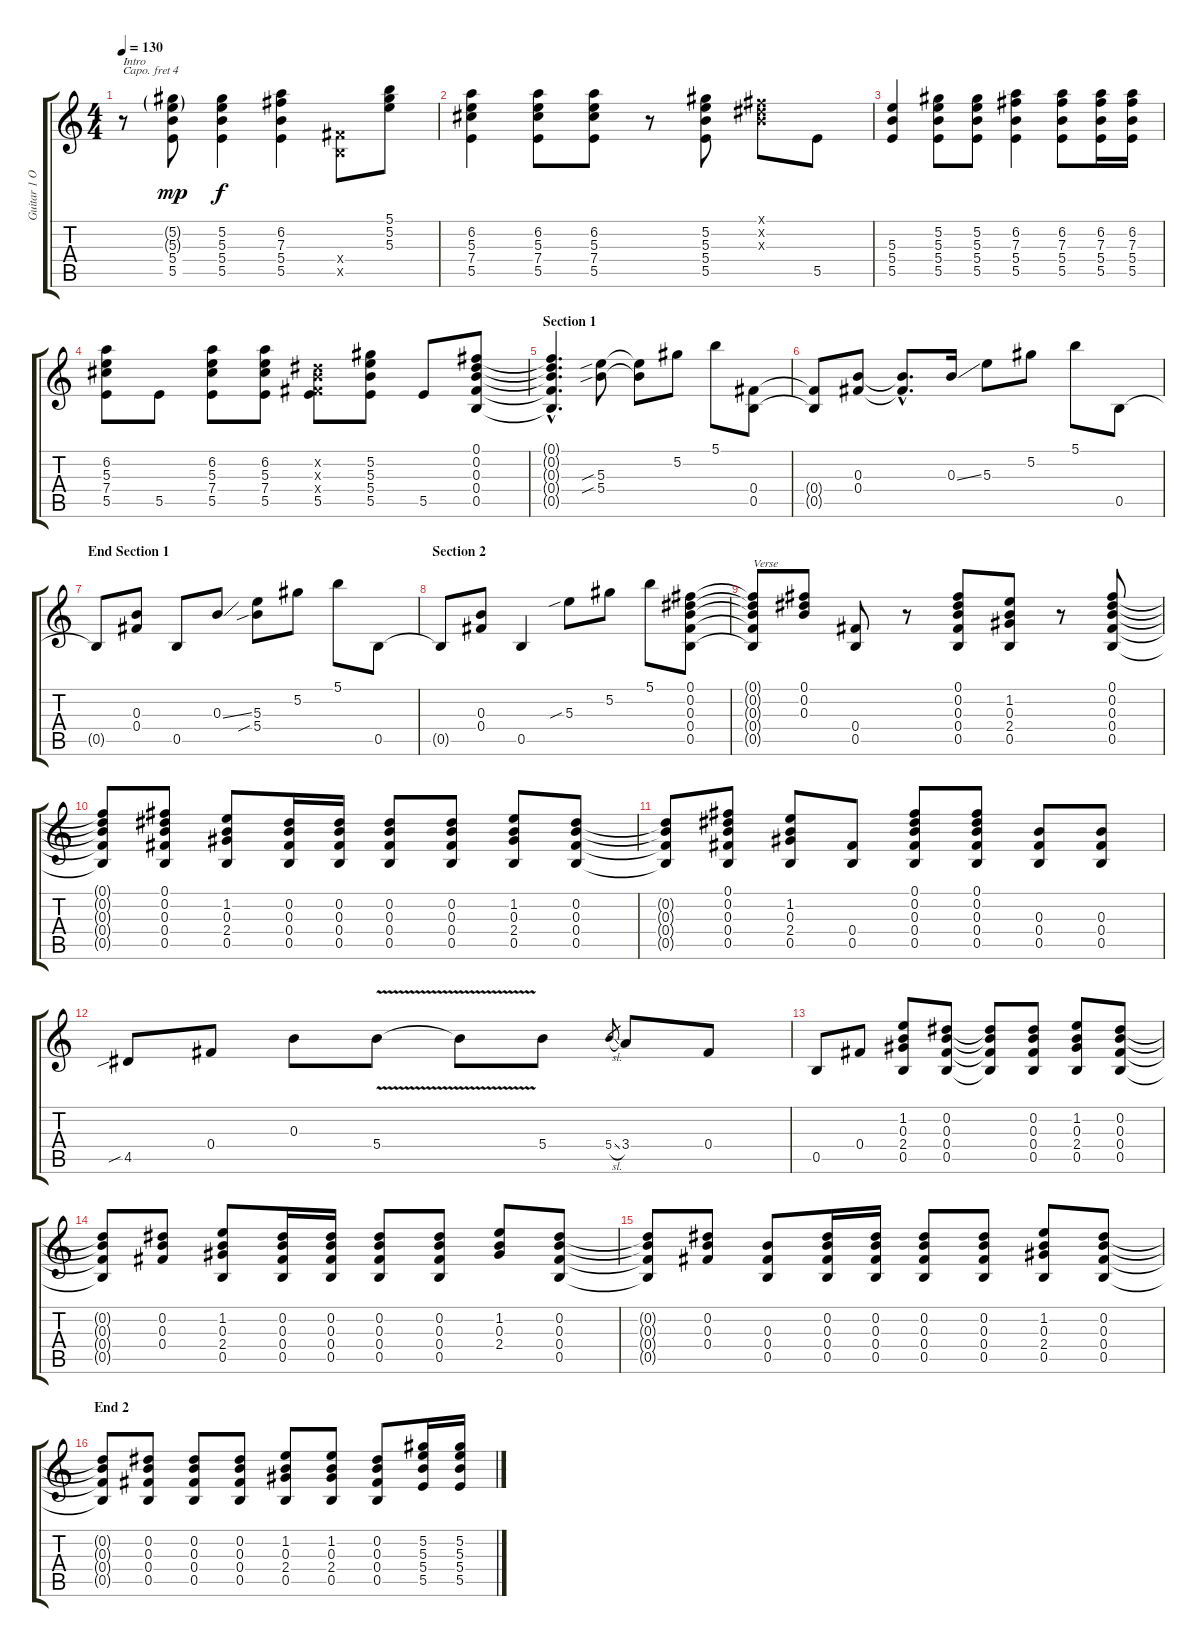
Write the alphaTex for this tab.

\track ("Guitar 1 Open G capo IV" "Guitar 1 O") {instrument electricguitarjazz}
\staff {score tabs}
\capo 4
\tuning (D4 B3 G3 D3 G2 D2) {hide}
\ts (4 4)
\tempo 130
\clef g2
\ks c
r.8{txt "Intro" dy mp instrument electricguitarjazz} (5.2{g} 5.3{g} 5.4 5.5).8 (5.2 5.3 5.4 5.5).4{dy f} (6.2 7.3 5.4 5.5).4 (0.4{x} 0.5{x}).8 (5.1 5.2 5.3).8 |
(6.2 5.3 7.4 5.5).4 (6.2 5.3 7.4 5.5).8 (6.2 5.3 7.4 5.5).8 r.8 (5.2 5.3 5.4 5.5).8 (0.1{x} 0.2{x} 0.3{x}).8 5.5.8 |
(5.3 5.4 5.5).4 (5.2 5.3 5.4 5.5).8 (5.2 5.3 5.4 5.5).8 (6.2 7.3 5.4 5.5).4 (6.2 7.3 5.4 5.5).8 (6.2 7.3 5.4 5.5).16 (6.2 7.3 5.4 5.5).16 |
(6.2 5.3 7.4 5.5).8 5.5.8 (6.2 5.3 7.4 5.5).8 (6.2 5.3 7.4 5.5).8 (0.2{x} 0.3{x} 0.4{x} 5.5).8 (5.2 5.3 5.4 5.5).8 5.5.8 (0.1 0.2 0.3 0.4 0.5).8 |
\section ("" "Section 1")
(0.1{hac t} 0.2{hac t} 0.3{hac t} 0.4{hac t} 0.5{hac t}).4{d} (5.3{sib} 5.4{sib}).8 (5.3{t} 5.4{t}).8 5.2.8 5.1.8 (0.4 0.5).8 |
(0.4{t} 0.5{t}).8 (0.3 0.4).8 (0.3{hac t} 0.4{hac t}).8{d} 0.3{ss}.16 5.3.8 5.2.8 5.1.8 0.5.8 |
\section ("" "End Section 1")
0.5{t}.8 (0.3 0.4).8 0.5.8 0.3{ss}.8 (5.3 5.4{sib}).8 5.2.8 5.1.8 0.5.8 |
\section ("" "Section 2")
0.5{t}.8 (0.3 0.4).8 0.5.4 5.3{sib}.8 5.2.8 5.1.8 (0.1 0.2 0.3 0.4 0.5).8 |
(0.1{t} 0.2{t} 0.3{t} 0.4{t} 0.5{t}).8{txt "Verse"} (0.1 0.2 0.3).8 (0.4 0.5).8 r.8 (0.1 0.2 0.3 0.4 0.5).8 (1.2 0.3 2.4 0.5).8 r.8 (0.1 0.2 0.3 0.4 0.5).8 |
(0.1{t} 0.2{t} 0.3{t} 0.4{t} 0.5{t}).8 (0.1 0.2 0.3 0.4 0.5).8 (1.2 0.3 2.4 0.5).8 (0.2 0.3 0.4 0.5).16 (0.2 0.3 0.4 0.5).16 (0.2 0.3 0.4 0.5).8 (0.2 0.3 0.4 0.5).8 (1.2 0.3 2.4 0.5).8 (0.2 0.3 0.4 0.5).8 |
(0.2{t} 0.3{t} 0.4{t} 0.5{t}).8 (0.1 0.2 0.3 0.4 0.5).8 (1.2 0.3 2.4 0.5).8 (0.4 0.5).8 (0.1 0.2 0.3 0.4 0.5).8 (0.1 0.2 0.3 0.4 0.5).8 (0.3 0.4 0.5).8 (0.3 0.4 0.5).8 |
4.5{sib}.8 0.4.8 0.3.8 5.4{v}.8 5.4{t}.8 5.4.8 5.4{sl}.8{gr} 3.4.8 0.4.8 |
0.5.8 0.4.8 (1.2 0.3 2.4 0.5).8 (0.2 0.3 0.4 0.5).8 (0.2{t} 0.3{t} 0.4{t} 0.5{t}).8 (0.2 0.3 0.4 0.5).8 (1.2 0.3 2.4 0.5).8 (0.2 0.3 0.4 0.5).8 |
(0.2{t} 0.3{t} 0.4{t} 0.5{t}).8 (0.2 0.3 0.4).8 (1.2 0.3 2.4 0.5).8 (0.2 0.3 0.4 0.5).16 (0.2 0.3 0.4 0.5).16 (0.2 0.3 0.4 0.5).8 (0.2 0.3 0.4 0.5).8 (1.2 0.3 2.4).8 (0.2 0.3 0.4 0.5).8 |
(0.2{t} 0.3{t} 0.4{t} 0.5{t}).8 (0.2 0.3 0.4).8 (0.3 0.4 0.5).8 (0.2 0.3 0.4 0.5).16 (0.2 0.3 0.4 0.5).16 (0.2 0.3 0.4 0.5).8 (0.2 0.3 0.4 0.5).8 (1.2 0.3 2.4 0.5).8 (0.2 0.3 0.4 0.5).8 |
\section ("" "End 2")
(0.2{t} 0.3{t} 0.4{t} 0.5{t}).8 (0.2 0.3 0.4 0.5).8 (0.2 0.3 0.4 0.5).8 (0.2 0.3 0.4 0.5).8 (1.2 0.3 2.4 0.5).8 (1.2 0.3 2.4 0.5).8 (0.2 0.3 0.4 0.5).8 (5.2 5.3 5.4 5.5).16 (5.2 5.3 5.4 5.5).16
